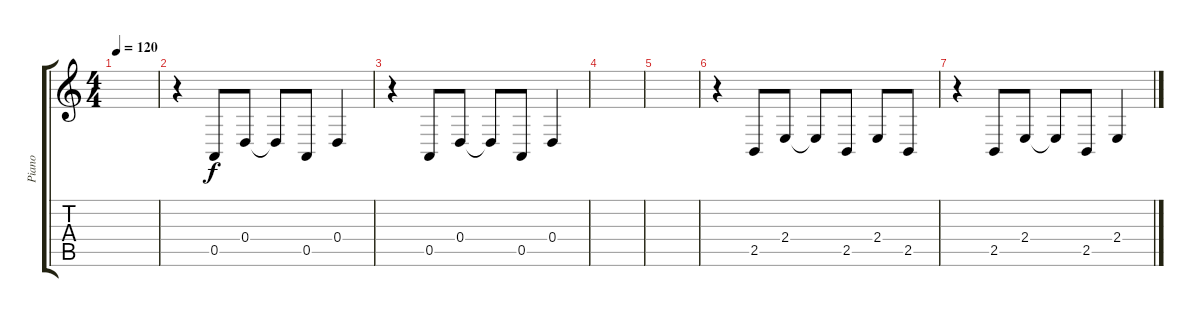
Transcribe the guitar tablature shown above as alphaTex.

\track ("Piano" "Piano") {instrument acousticgrandpiano}
\staff {score tabs}
\tuning (E4 B3 G3 D3 A2 E2) {hide}
\ts (4 4)
\tempo 120
\clef g2
\ks c
|
r.4 0.5.8 0.4.8 0.4{t}.8 0.5.8 0.4.4 |
r.4 0.5.8 0.4.8 0.4{t}.8 0.5.8 0.4.4 |
|
|
r.4 2.5.8 2.4.8 2.4{t}.8 2.5.8 2.4.8 2.5.8 |
r.4 2.5.8 2.4.8 2.4{t}.8 2.5.8 2.4.4
